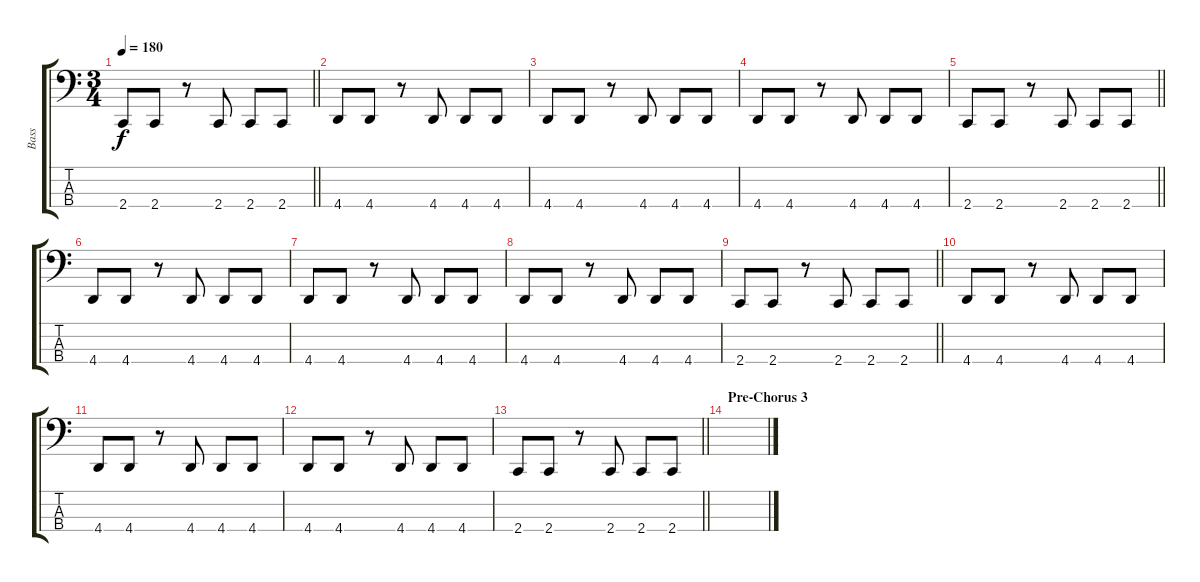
\track ("Bass" "Bass") {instrument electricbassfinger}
\staff {score tabs}
\tuning (Eb2 Bb1 F1 Bb0) {hide}
\ts (3 4)
\tempo 180
\clef f4
\barLineRight lightlight
\ks c
2.4.8{dy f} 2.4.8 r.8 2.4.8 2.4.8 2.4.8 |
4.4.8 4.4.8 r.8 4.4.8 4.4.8 4.4.8 |
4.4.8 4.4.8 r.8 4.4.8 4.4.8 4.4.8 |
4.4.8 4.4.8 r.8 4.4.8 4.4.8 4.4.8 |
\barLineRight lightlight
2.4.8 2.4.8 r.8 2.4.8 2.4.8 2.4.8 |
4.4.8 4.4.8 r.8 4.4.8 4.4.8 4.4.8 |
4.4.8 4.4.8 r.8 4.4.8 4.4.8 4.4.8 |
4.4.8 4.4.8 r.8 4.4.8 4.4.8 4.4.8 |
\barLineRight lightlight
2.4.8 2.4.8 r.8 2.4.8 2.4.8 2.4.8 |
4.4.8 4.4.8 r.8 4.4.8 4.4.8 4.4.8 |
4.4.8 4.4.8 r.8 4.4.8 4.4.8 4.4.8 |
4.4.8 4.4.8 r.8 4.4.8 4.4.8 4.4.8 |
\barLineRight lightlight
2.4.8 2.4.8 r.8 2.4.8 2.4.8 2.4.8 |
\section ("" "Pre-Chorus 3")
